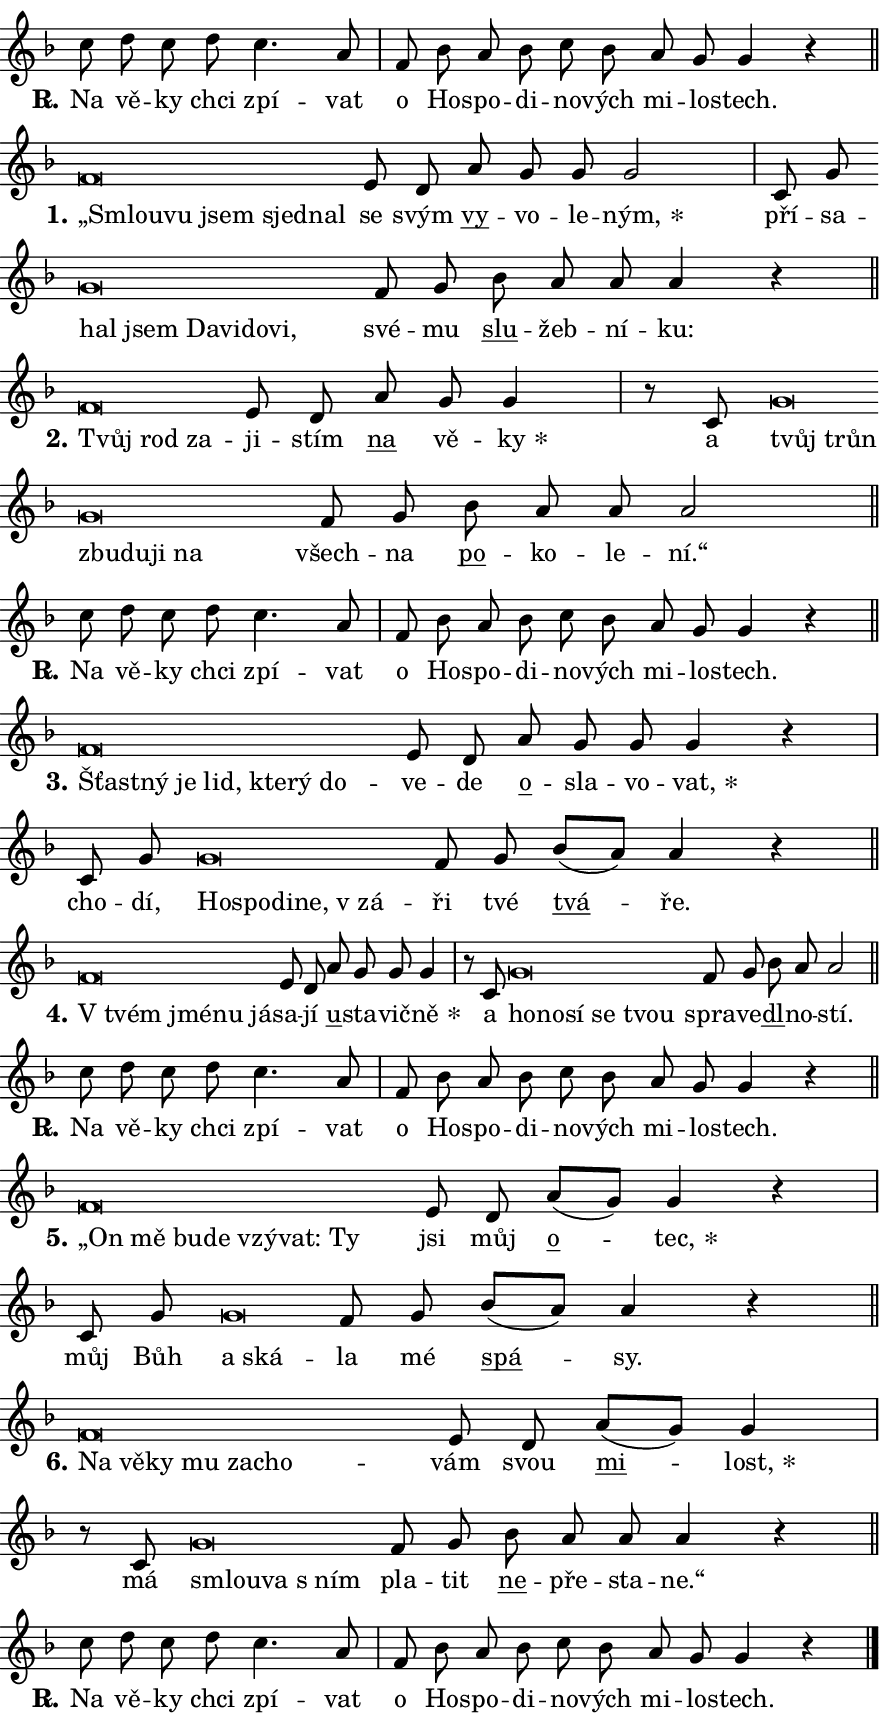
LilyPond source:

\version "2.24.0"
\header { tagline = "" }
\paper {
  indent = 0\cm
  top-margin = 0\cm
  right-margin = 0.13\cm % to fit lyric hyphens
  bottom-margin = 0\cm
  left-margin = 0\cm
  paper-width = 15\cm
  page-breaking = #ly:one-page-breaking
  system-system-spacing.basic-distance = #11
  score-system-spacing.basic-distance = #11
  ragged-last = ##f
}


%% Author: Thomas Morley
%% https://lists.gnu.org/archive/html/lilypond-user/2020-05/msg00002.html
#(define (line-position grob)
"Returns position of @var[grob} in current system:
   @code{'start}, if at first time-step
   @code{'end}, if at last time-step
   @code{'middle} otherwise
"
  (let* ((col (ly:item-get-column grob))
         (ln (ly:grob-object col 'left-neighbor))
         (rn (ly:grob-object col 'right-neighbor))
         (col-to-check-left (if (ly:grob? ln) ln col))
         (col-to-check-right (if (ly:grob? rn) rn col))
         (break-dir-left
           (and
             (ly:grob-property col-to-check-left 'non-musical #f)
             (ly:item-break-dir col-to-check-left)))
         (break-dir-right
           (and
             (ly:grob-property col-to-check-right 'non-musical #f)
             (ly:item-break-dir col-to-check-right))))
        (cond ((eqv? 1 break-dir-left) 'start)
              ((eqv? -1 break-dir-right) 'end)
              (else 'middle))))

#(define (tranparent-at-line-position vctor)
  (lambda (grob)
  "Relying on @code{line-position} select the relevant enry from @var{vctor}.
Used to determine transparency,"
    (case (line-position grob)
      ((end) (not (vector-ref vctor 0)))
      ((middle) (not (vector-ref vctor 1)))
      ((start) (not (vector-ref vctor 2))))))

noteHeadBreakVisibility =
#(define-music-function (break-visibility)(vector?)
"Makes @code{NoteHead}s transparent relying on @var{break-visibility}"
#{
  \override NoteHead.transparent =
    #(tranparent-at-line-position break-visibility)
#})

#(define delete-ledgers-for-transparent-note-heads
  (lambda (grob)
    "Reads whether a @code{NoteHead} is transparent.
If so this @code{NoteHead} is removed from @code{'note-heads} from
@var{grob}, which is supposed to be @code{LedgerLineSpanner}.
As a result ledgers are not printed for this @code{NoteHead}"
    (let* ((nhds-array (ly:grob-object grob 'note-heads))
           (nhds-list
             (if (ly:grob-array? nhds-array)
                 (ly:grob-array->list nhds-array)
                 '()))
           ;; Relies on the transparent-property being done before
           ;; Staff.LedgerLineSpanner.after-line-breaking is executed.
           ;; This is fragile ...
           (to-keep
             (remove
               (lambda (nhd)
                 (ly:grob-property nhd 'transparent #f))
               nhds-list)))
      ;; TODO find a better method to iterate over grob-arrays, similiar
      ;; to filter/remove etc for lists
      ;; For now rebuilt from scratch
      (set! (ly:grob-object grob 'note-heads)  '())
      (for-each
        (lambda (nhd)
          (ly:pointer-group-interface::add-grob grob 'note-heads nhd))
        to-keep))))

squashNotes = {
  \override NoteHead.X-extent = #'(-0.2 . 0.2)
  \override NoteHead.Y-extent = #'(-0.75 . 0)
  \override NoteHead.stencil =
    #(lambda (grob)
       (let ((pos (ly:grob-property grob 'staff-position)))
         (begin
           (if (< pos -7) (display "ERROR: Lower brevis then expected\n") (display ""))
           (if (<= pos -6) ly:text-interface::print ly:note-head::print))))
}
unSquashNotes = {
  \revert NoteHead.X-extent
  \revert NoteHead.Y-extent
  \revert NoteHead.stencil
}

hideNotes = \noteHeadBreakVisibility #begin-of-line-visible
unHideNotes = \noteHeadBreakVisibility #all-visible

% work-around for resetting accidentals
% https://lilypond.org/doc/v2.23/Documentation/notation/displaying-rhythms#unmetered-music
cadenzaMeasure = {
  \cadenzaOff
  \partial 1024 s1024
  \cadenzaOn
}

#(define-markup-command (accent layout props text) (markup?)
  "Underline accented syllable"
  (interpret-markup layout props
    #{\markup \override #'(offset . 4.3) \underline { #text }#}))

responsum = \markup \concat {
  "R" \hspace #-1.05 \path #0.1 #'((moveto 0 0.07) (lineto 0.9 0.8)) \hspace #0.05 "."
}

spaceSize = #0.6828661417322834 % exact space size for TeX Gyre Schola

\layout {
  \context {
    \Staff
    \remove "Time_signature_engraver"
    \override LedgerLineSpanner.after-line-breaking = #delete-ledgers-for-transparent-note-heads
  }
  \context {
    \Lyrics {
      \override LyricSpace.minimum-distance = \spaceSize
      \override LyricText.font-name = #"TeX Gyre Schola"
      \override LyricText.font-size = 1
      \override StanzaNumber.font-name = #"TeX Gyre Schola Bold"
      \override StanzaNumber.font-size = 1
    }
  }
  \context {
    \Score 
    \override NoteHead.text =
      #(lambda (grob) 
        (let ((pos (ly:grob-property grob 'staff-position)))
          #{\markup {
            \combine
              \halign #-0.55 \raise #(if (= pos -6) 0 0.5) \override #'(thickness . 2) \draw-line #'(3.2 . 0)
              \musicglyph "noteheads.sM1"
          }#}))
  }
}

% magnetic-lyrics.ily
%
%   written by
%     Jean Abou Samra <jean@abou-samra.fr>
%     Werner Lemberg <wl@gnu.org>
%
%   adapted by
%     Jiri Hon <jiri.hon@gmail.com>
%
% Version 2022-Apr-15

% https://www.mail-archive.com/lilypond-user@gnu.org/msg149350.html

#(define (Left_hyphen_pointer_engraver context)
   "Collect syllable-hyphen-syllable occurrences in lyrics and store
them in properties.  This engraver only looks to the left.  For
example, if the lyrics input is @code{foo -- bar}, it does the
following.

@itemize @bullet
@item
Set the @code{text} property of the @code{LyricHyphen} grob between
@q{foo} and @q{bar} to @code{foo}.

@item
Set the @code{left-hyphen} property of the @code{LyricText} grob with
text @q{foo} to the @code{LyricHyphen} grob between @q{foo} and
@q{bar}.
@end itemize

Use this auxiliary engraver in combination with the
@code{lyric-@/text::@/apply-@/magnetic-@/offset!} hook."
   (let ((hyphen #f)
         (text #f))
     (make-engraver
      (acknowledgers
       ((lyric-syllable-interface engraver grob source-engraver)
        (set! text grob)))
      (end-acknowledgers
       ((lyric-hyphen-interface engraver grob source-engraver)
        ;(when (not (grob::has-interface grob 'lyric-space-interface))
          (set! hyphen grob)));)
      ((stop-translation-timestep engraver)
       (when (and text hyphen)
         (ly:grob-set-object! text 'left-hyphen hyphen))
       (set! text #f)
       (set! hyphen #f)))))

#(define (lyric-text::apply-magnetic-offset! grob)
   "If the space between two syllables is less than the value in
property @code{LyricText@/.details@/.squash-threshold}, move the right
syllable to the left so that it gets concatenated with the left
syllable.

Use this function as a hook for
@code{LyricText@/.after-@/line-@/breaking} if the
@code{Left_@/hyphen_@/pointer_@/engraver} is active."
   (let ((hyphen (ly:grob-object grob 'left-hyphen #f)))
     (when hyphen
       (let ((left-text (ly:spanner-bound hyphen LEFT)))
         (when (grob::has-interface left-text 'lyric-syllable-interface)
           (let* ((common (ly:grob-common-refpoint grob left-text X))
                  (this-x-ext (ly:grob-extent grob common X))
                  (left-x-ext
                   (begin
                     ;; Trigger magnetism for left-text.
                     (ly:grob-property left-text 'after-line-breaking)
                     (ly:grob-extent left-text common X)))
                  ;; `delta` is the gap width between two syllables.
                  (delta (- (interval-start this-x-ext)
                            (interval-end left-x-ext)))
                  (details (ly:grob-property grob 'details))
                  (threshold (assoc-get 'squash-threshold details 0.2)))
             (when (< delta threshold)
               (let* (;; We have to manipulate the input text so that
                      ;; ligatures crossing syllable boundaries are not
                      ;; disabled.  For languages based on the Latin
                      ;; script this is essentially a beautification.
                      ;; However, for non-Western scripts it can be a
                      ;; necessity.
                      (lt (ly:grob-property left-text 'text))
                      (rt (ly:grob-property grob 'text))
                      (is-space (grob::has-interface hyphen 'lyric-space-interface))
                      (space (if is-space " " ""))
                      (extra-delta (if is-space spaceSize 0))
                      ;; Append new syllable.
                      (ltrt-space (if (and (string? lt) (string? rt))
                                (string-append lt space rt)
                                (make-concat-markup (list lt space rt))))
                      ;; Right-align `ltrt` to the right side.
                      (ltrt-space-markup (grob-interpret-markup
                               grob
                               (make-translate-markup
                                (cons (interval-length this-x-ext) 0)
                                (make-right-align-markup ltrt-space)))))
                 (begin
                   ;; Don't print `left-text`.
                   (ly:grob-set-property! left-text 'stencil #f)
                   ;; Set text and stencil (which holds all collected
                   ;; syllables so far) and shift it to the left.
                   (ly:grob-set-property! grob 'text ltrt-space)
                   (ly:grob-set-property! grob 'stencil ltrt-space-markup)
                   (ly:grob-translate-axis! grob (- (- delta extra-delta)) X))))))))))


#(define (lyric-hyphen::displace-bounds-first grob)
   ;; Make very sure this callback isn't triggered too early.
   (let ((left (ly:spanner-bound grob LEFT))
         (right (ly:spanner-bound grob RIGHT)))
     (ly:grob-property left 'after-line-breaking)
     (ly:grob-property right 'after-line-breaking)
     (ly:lyric-hyphen::print grob)))

squashThreshold = #0.4

\layout {
  \context {
    \Lyrics
    \consists #Left_hyphen_pointer_engraver
    \override LyricText.after-line-breaking =
      #lyric-text::apply-magnetic-offset!
    \override LyricHyphen.stencil = #lyric-hyphen::displace-bounds-first
    \override LyricText.details.squash-threshold = \squashThreshold
    \override LyricHyphen.minimum-distance = 0
    \override LyricHyphen.minimum-length = \squashThreshold
  }
}

squashText = \override LyricText.details.squash-threshold = 9999
unSquashText = \override LyricText.details.squash-threshold = \squashThreshold

leftText = \override LyricText.self-alignment-X = #LEFT
unLeftText = \revert LyricText.self-alignment-X

starOffset = #(lambda (grob) 
                (let ((x_offset (ly:self-alignment-interface::aligned-on-x-parent grob)))
                  (if (= x_offset 0) 0 (+ x_offset 1.2))))

star = #(define-music-function (syllable)(string?)
"Append star separator at the end of a syllable"
#{
  \once \override LyricText.X-offset = #starOffset
  \lyricmode { \markup {
    #syllable
    \override #'((font-name . "TeX Gyre Schola Bold")) \hspace #0.2 \lower #0.65 \larger "*"
  } }
#})

starAccent = #(define-music-function (syllable)(string?)
"Append star separator at the end of a syllable and make accent"
#{
  \once \override LyricText.X-offset = #starOffset
  \lyricmode { \markup {
    \accent #syllable
    \override #'((font-name . "TeX Gyre Schola Bold")) \hspace #0.2 \lower #0.65 \larger "*"
  } }
#})

breath = #(define-music-function (syllable)(string?)
"Append breathing indicator at the end of a syllable"
#{
  \lyricmode { \markup { #syllable "+" } }
#})

optionalBreath = #(define-music-function (syllable)(string?)
"Append optional breathing indicator at the end of a syllable"
#{
  \lyricmode { \markup { #syllable "(+)" } }
#})


\score {
    <<
        \new Voice = "melody" { \cadenzaOn \key f \major \relative { c''8 d c d c4. a8 \cadenzaMeasure \bar "|" f bes a bes \bar "" c bes \bar "" a g g4 r \cadenzaMeasure \bar "||" \break } }
        \new Lyrics \lyricsto "melody" { \lyricmode { \set stanza = \responsum
Na vě -- ky chci zpí -- vat o Ho -- spo -- di -- no -- vých mi -- lo -- stech. } }
    >>
    \layout {}
}

\score {
    <<
        \new Voice = "melody" { \cadenzaOn \key f \major \relative { \squashNotes f'\breve*1/16 \hideNotes \breve*1/16 \bar "" \breve*1/16 \bar "" \breve*1/16 \breve*1/16 \bar "" \unHideNotes \unSquashNotes e8 d \bar "" a' g g g2 \cadenzaMeasure \bar "|" c,8 g' \bar "" \squashNotes g\breve*1/16 \hideNotes \breve*1/16 \bar "" \breve*1/16 \bar "" \breve*1/16 \bar "" \breve*1/16 \breve*1/16 \bar "" \unHideNotes \unSquashNotes f8 g \bar "" bes a a a4 r \cadenzaMeasure \bar "||" \break } }
        \new Lyrics \lyricsto "melody" { \lyricmode { \set stanza = "1."
\leftText „Smlou -- \squashText vu jsem sjed -- nal \unLeftText \unSquashText se svým \markup \accent vy -- vo -- le -- \star ným, pří -- sa -- \leftText hal \squashText jsem Da -- vi -- do -- vi, \unLeftText \unSquashText své -- mu \markup \accent slu -- žeb -- ní -- ku: } }
    >>
    \layout {}
}

\score {
    <<
        \new Voice = "melody" { \cadenzaOn \key f \major \relative { \squashNotes f'\breve*1/16 \hideNotes \breve*1/16 \breve*1/16 \bar "" \unHideNotes \unSquashNotes e8 d \bar "" a' g g4 \cadenzaMeasure \bar "|" r8 c,8 \squashNotes g'\breve*1/16 \hideNotes \breve*1/16 \bar "" \breve*1/16 \bar "" \breve*1/16 \bar "" \breve*1/16 \breve*1/16 \bar "" \unHideNotes \unSquashNotes f8 g \bar "" bes a a a2 \cadenzaMeasure \bar "||" \break } }
        \new Lyrics \lyricsto "melody" { \lyricmode { \set stanza = "2."
\leftText Tvůj \squashText rod za -- \unLeftText \unSquashText ji -- stím \markup \accent na vě -- \star ky a \leftText tvůj \squashText trůn zbu -- du -- ji na \unLeftText \unSquashText všech -- na \markup \accent po -- ko -- le -- ní.“ } }
    >>
    \layout {}
}

\score {
    <<
        \new Voice = "melody" { \cadenzaOn \key f \major \relative { c''8 d c d c4. a8 \cadenzaMeasure \bar "|" f bes a bes \bar "" c bes \bar "" a g g4 r \cadenzaMeasure \bar "||" \break } }
        \new Lyrics \lyricsto "melody" { \lyricmode { \set stanza = \responsum
Na vě -- ky chci zpí -- vat o Ho -- spo -- di -- no -- vých mi -- lo -- stech. } }
    >>
    \layout {}
}

\score {
    <<
        \new Voice = "melody" { \cadenzaOn \key f \major \relative { \squashNotes f'\breve*1/16 \hideNotes \breve*1/16 \bar "" \breve*1/16 \bar "" \breve*1/16 \bar "" \breve*1/16 \bar "" \breve*1/16 \breve*1/16 \bar "" \unHideNotes \unSquashNotes e8 d \bar "" a' g g g4 r \cadenzaMeasure \bar "|" c,8 g' \bar "" \squashNotes g\breve*1/16 \hideNotes \breve*1/16 \bar "" \breve*1/16 \bar "" \breve*1/16 \breve*1/16 \bar "" \unHideNotes \unSquashNotes f8 g \bar "" bes[( a)] a4 r \cadenzaMeasure \bar "||" \break } }
        \new Lyrics \lyricsto "melody" { \lyricmode { \set stanza = "3."
\leftText Šťast -- \squashText ný je lid, kte -- rý do -- \unLeftText \unSquashText ve -- de \markup \accent o -- sla -- vo -- \star vat, cho -- dí, \leftText Ho -- \squashText spo -- di -- ne, "v zá" -- \unLeftText \unSquashText ři tvé \markup \accent tvá -- ře. } }
    >>
    \layout {}
}

\score {
    <<
        \new Voice = "melody" { \cadenzaOn \key f \major \relative { \squashNotes f'\breve*1/16 \hideNotes \breve*1/16 \bar "" \breve*1/16 \breve*1/16 \bar "" \unHideNotes \unSquashNotes e8 d \bar "" a' g g g4 \cadenzaMeasure \bar "|" r8 c,8 \squashNotes g'\breve*1/16 \hideNotes \breve*1/16 \bar "" \breve*1/16 \bar "" \breve*1/16 \breve*1/16 \bar "" \unHideNotes \unSquashNotes f8 g \bar "" bes a a2 \cadenzaMeasure \bar "||" \break } }
        \new Lyrics \lyricsto "melody" { \lyricmode { \set stanza = "4."
\leftText "V tvém" \squashText jmé -- nu já -- \unLeftText \unSquashText sa -- jí \markup \accent u -- sta -- vič -- \star ně a \leftText ho -- \squashText no -- sí se tvou \unLeftText \unSquashText spra -- ve -- \markup \accent dl -- no -- stí. } }
    >>
    \layout {}
}

\score {
    <<
        \new Voice = "melody" { \cadenzaOn \key f \major \relative { c''8 d c d c4. a8 \cadenzaMeasure \bar "|" f bes a bes \bar "" c bes \bar "" a g g4 r \cadenzaMeasure \bar "||" \break } }
        \new Lyrics \lyricsto "melody" { \lyricmode { \set stanza = \responsum
Na vě -- ky chci zpí -- vat o Ho -- spo -- di -- no -- vých mi -- lo -- stech. } }
    >>
    \layout {}
}

\score {
    <<
        \new Voice = "melody" { \cadenzaOn \key f \major \relative { \squashNotes f'\breve*1/16 \hideNotes \breve*1/16 \bar "" \breve*1/16 \bar "" \breve*1/16 \bar "" \breve*1/16 \bar "" \breve*1/16 \breve*1/16 \bar "" \unHideNotes \unSquashNotes e8 d \bar "" a'[( g)] g4 r \cadenzaMeasure \bar "|" c,8 g' \bar "" \squashNotes g\breve*1/16 \hideNotes \breve*1/16 \bar "" \unHideNotes \unSquashNotes f8 g \bar "" bes[( a)] a4 r \cadenzaMeasure \bar "||" \break } }
        \new Lyrics \lyricsto "melody" { \lyricmode { \set stanza = "5."
\leftText „On \squashText mě bu -- de vzý -- vat: Ty \unLeftText \unSquashText jsi můj \markup \accent o -- \star tec, můj Bůh \leftText a \squashText ská -- \unLeftText \unSquashText la mé \markup \accent spá -- sy. } }
    >>
    \layout {}
}

\score {
    <<
        \new Voice = "melody" { \cadenzaOn \key f \major \relative { \squashNotes f'\breve*1/16 \hideNotes \breve*1/16 \bar "" \breve*1/16 \bar "" \breve*1/16 \bar "" \breve*1/16 \breve*1/16 \bar "" \unHideNotes \unSquashNotes e8 d \bar "" a'[( g)] g4 \cadenzaMeasure \bar "|" r8 c,8 \squashNotes g'\breve*1/16 \hideNotes \breve*1/16 \breve*1/16 \bar "" \unHideNotes \unSquashNotes f8 g \bar "" bes a a a4 r \cadenzaMeasure \bar "||" \break } }
        \new Lyrics \lyricsto "melody" { \lyricmode { \set stanza = "6."
\leftText Na \squashText vě -- ky mu za -- cho -- \unLeftText \unSquashText vám svou \markup \accent mi -- \star lost, má \leftText smlou -- \squashText va "s ním" \unLeftText \unSquashText pla -- tit \markup \accent ne -- pře -- sta -- ne.“ } }
    >>
    \layout {}
}

\score {
    <<
        \new Voice = "melody" { \cadenzaOn \key f \major \relative { c''8 d c d c4. a8 \cadenzaMeasure \bar "|" f bes a bes \bar "" c bes \bar "" a g g4 r \cadenzaMeasure \bar "||" \break } \bar "|." }
        \new Lyrics \lyricsto "melody" { \lyricmode { \set stanza = \responsum
Na vě -- ky chci zpí -- vat o Ho -- spo -- di -- no -- vých mi -- lo -- stech. } }
    >>
    \layout {}
}
